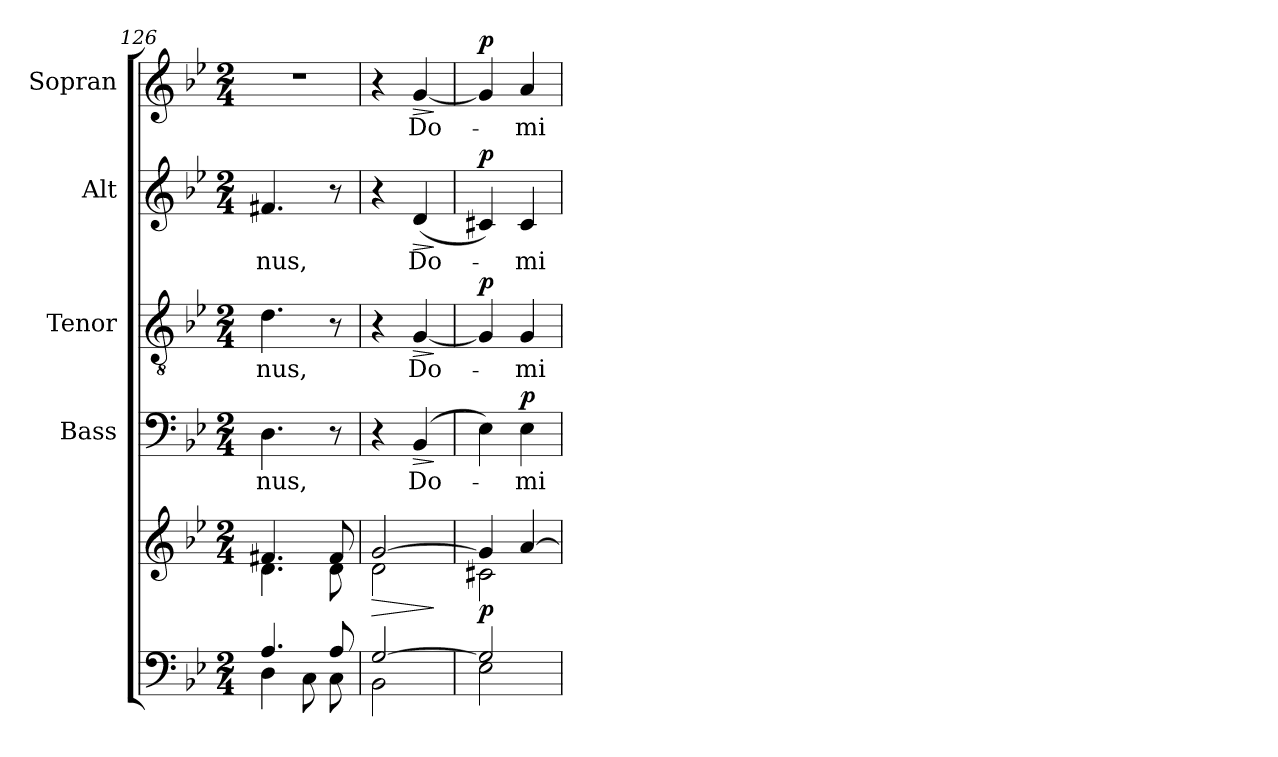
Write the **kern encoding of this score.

**kern	**kern	**dynam	**kern	**text	**dynam	**kern	**text	**dynam	**kern	**text	**dynam	**kern	**text	**dynam
*part5	*part5	*part5	*part4	*part4	*part4	*part3	*part3	*part3	*part2	*part2	*part2	*part1	*part1	*part1
*staff6	*staff5	*staff5/6	*staff4	*staff4	*staff4	*staff3	*staff3	*staff3	*staff2	*staff2	*staff2	*staff1	*staff1	*staff1
*	*	*	*I"Bass	*	*	*I"Tenor	*	*	*I"Alt	*	*	*I"Sopran	*	*
*	*	*	*I'B.	*	*	*I'T.	*	*	*I'A.	*	*	*I'S.	*	*
*clefF4	*clefG2	*	*clefF4	*	*	*clefGv2	*	*	*clefG2	*	*	*clefG2	*	*
*k[b-e-]	*k[b-e-]	*	*k[b-e-]	*	*	*k[b-e-]	*	*	*k[b-e-]	*	*	*k[b-e-]	*	*
*B-:	*B-:	*	*B-:	*	*	*B-:	*	*	*B-:	*	*	*B-:	*	*
*M2/4	*M2/4	*	*M2/4	*	*	*M2/4	*	*	*M2/4	*	*	*M2/4	*	*
=126	=126	=126	=126	=126	=126	=126	=126	=126	=126	=126	=126	=126	=126	=126
*^	*^	*	*	*	*	*	*	*	*	*	*	*	*	*
!	!	!	!	!	!	!LO:LY:b	!	!	!LO:LY:b	!	!	!LO:LY:b	!	!	!	!
4.A/	4D\	4.f#X/	4.d\	.	4.D\	-nus,	.	4.d\	-nus,	.	4.f#X/	-nus,	.	2r	.	.
.	8C\	.	.	.	.	.	.	.	.	.	.	.	.	.	.	.
8A/	8C\	8f#/	8d\	.	8r	.	.	8r	.	.	8r	.	.	.	.	.
!!LO:PB:g=z
=127	=127	=127	=127	=127	=127	=127	=127	=127	=127	=127	=127	=127	=127	=127	=127	=127
!	!	!	!	!LO:HP:b	!	!	!	!	!	!	!	!	!	!	!	!
[>2G/	2BB-\	[>2g/	2d\	>	4r	.	.	4r	.	.	4r	.	.	4r	.	.
!	!	!	!	!	!	!LO:LY:b	!LO:HP:b	!	!LO:LY:b	!LO:HP:b	!	!LO:LY:b	!LO:HP:b	!	!LO:LY:b	!LO:HP:b
.	.	.	.	.	(4BB-/	Do-	>	[4G/	Do-	>	(<4d/	Do-	>	[4g/	Do-	>
*v	*v	*	*	*	*	*	*	*	*	*	*	*	*	*	*	*
*	*v	*v	*	*	*	*	*	*	*	*	*	*	*	*	*
.	.	]	.	.	]	.	.	]	.	.	]	.	.	]
=128	=128	=128	=128	=128	=128	=128	=128	=128	=128	=128	=128	=128	=128	=128
*^	*^	*	*	*	*	*	*	*	*	*	*	*	*	*
!	!	!	!	!LO:DY:b	!	!	!	!	!	!LO:DY:a	!	!	!LO:DY:a	!	!	!LO:DY:a
2G/]	2E-\	4g/]	2c#X\	p	4E-\)	.	.	4G/]	.	p	4c#X/)	.	p	4g/]	.	p
!	!	!	!	!	!	!LO:LY:b	!LO:DY:a	!	!LO:LY:b	!	!	!LO:LY:b	!	!	!LO:LY:b	!
.	.	[>4a/	.	.	4E-\	-mi-	p	4G/	-mi-	.	4c#/	-mi-	.	4a/	-mi-	.
*v	*v	*	*	*	*	*	*	*	*	*	*	*	*	*	*	*
*	*v	*v	*	*	*	*	*	*	*	*	*	*	*	*	*
=	=	=	=	=	=	=	=	=	=	=	=	=	=	=
*-	*-	*-	*-	*-	*-	*-	*-	*-	*-	*-	*-	*-	*-	*-
